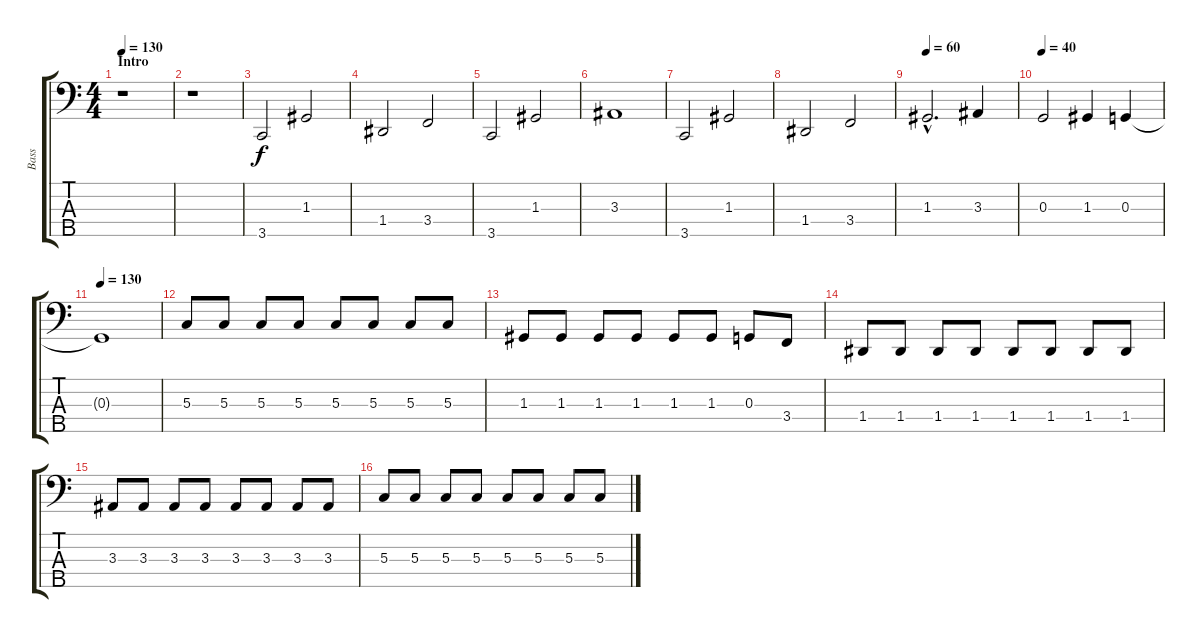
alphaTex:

\track ("Bass" "Bass") {instrument electricbassfinger}
\staff {score tabs}
\tuning (F2 C2 G1 D1 A0) {hide}
\ts (4 4)
\section ("" "Intro")
\tempo 130
\tempo 112
\tempo 130
\clef f4
\ks c
r.1{dy f instrument electricbassfinger} |
r.1 |
3.5.2 1.3.2 |
1.4.2 3.4.2 |
3.5.2 1.3.2 |
3.3.1 |
3.5.2 1.3.2 |
1.4.2 3.4.2 |
\tempo 60
1.3{hac}.2{d} 3.3.4 |
\tempo 40
0.3.2 1.3.4 0.3.4 |
\tempo 130
0.3{t}.1 |
5.3.8 5.3.8 5.3.8 5.3.8 5.3.8 5.3.8 5.3.8 5.3.8 |
1.3.8 1.3.8 1.3.8 1.3.8 1.3.8 1.3.8 0.3.8 3.4.8 |
1.4.8 1.4.8 1.4.8 1.4.8 1.4.8 1.4.8 1.4.8 1.4.8 |
3.3.8 3.3.8 3.3.8 3.3.8 3.3.8 3.3.8 3.3.8 3.3.8 |
5.3.8 5.3.8 5.3.8 5.3.8 5.3.8 5.3.8 5.3.8 5.3.8
